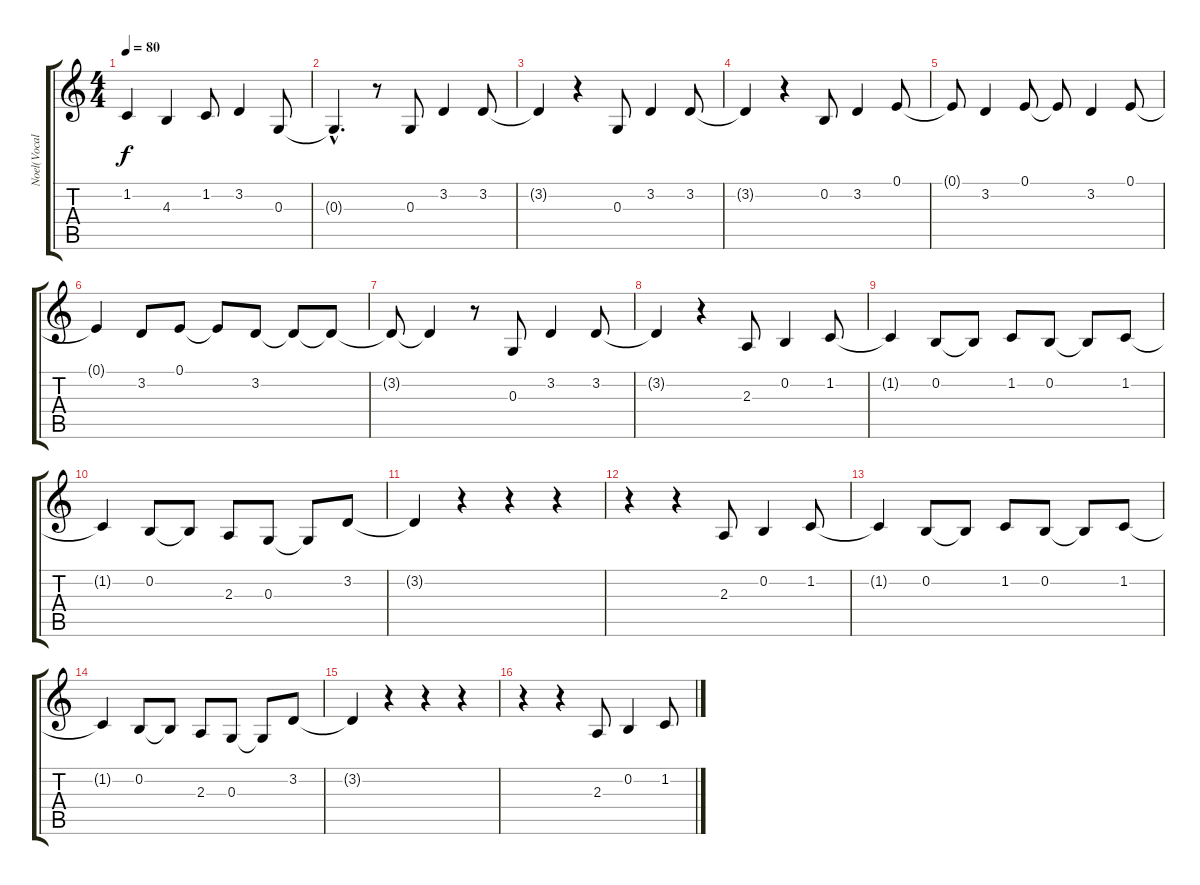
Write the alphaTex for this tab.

\track ("Noel(Vocal)" "Noel(Vocal") {instrument oboe}
\staff {score tabs}
\tuning (E4 B3 G3 D3 A2 E2) {hide}
\ts (4 4)
\tempo 80
\clef g2
\ks c
1.2{t}.4{dy f} 4.3.4 1.2.8 3.2.4 0.3.8 |
0.3{hac t}.4{d} r.8 0.3.8 3.2.4 3.2.8 |
3.2{t}.4 r.4 0.3.8 3.2.4 3.2.8 |
3.2{t}.4 r.4 0.2.8 3.2.4 0.1.8 |
0.1{t}.8 3.2.4 0.1.8 0.1{t}.8 3.2.4 0.1.8 |
0.1{t}.4 3.2.8 0.1.8 0.1{t}.8 3.2.8 3.2{t}.8 3.2{t}.8 |
3.2{t}.8 3.2{t}.4 r.8 0.3.8 3.2.4 3.2.8 |
3.2{t}.4 r.4 2.3.8 0.2.4 1.2.8 |
1.2{t}.4 0.2.8 0.2{t}.8 1.2.8 0.2.8 0.2{t}.8 1.2.8 |
1.2{t}.4 0.2.8 0.2{t}.8 2.3.8 0.3.8 0.3{t}.8 3.2.8 |
3.2{t}.4 r.4 r.4 r.4 |
r.4 r.4 2.3.8 0.2.4 1.2.8 |
1.2{t}.4 0.2.8 0.2{t}.8 1.2.8 0.2.8 0.2{t}.8 1.2.8 |
1.2{t}.4 0.2.8 0.2{t}.8 2.3.8 0.3.8 0.3{t}.8 3.2.8 |
3.2{t}.4 r.4 r.4 r.4 |
r.4 r.4 2.3.8 0.2.4 1.2.8
